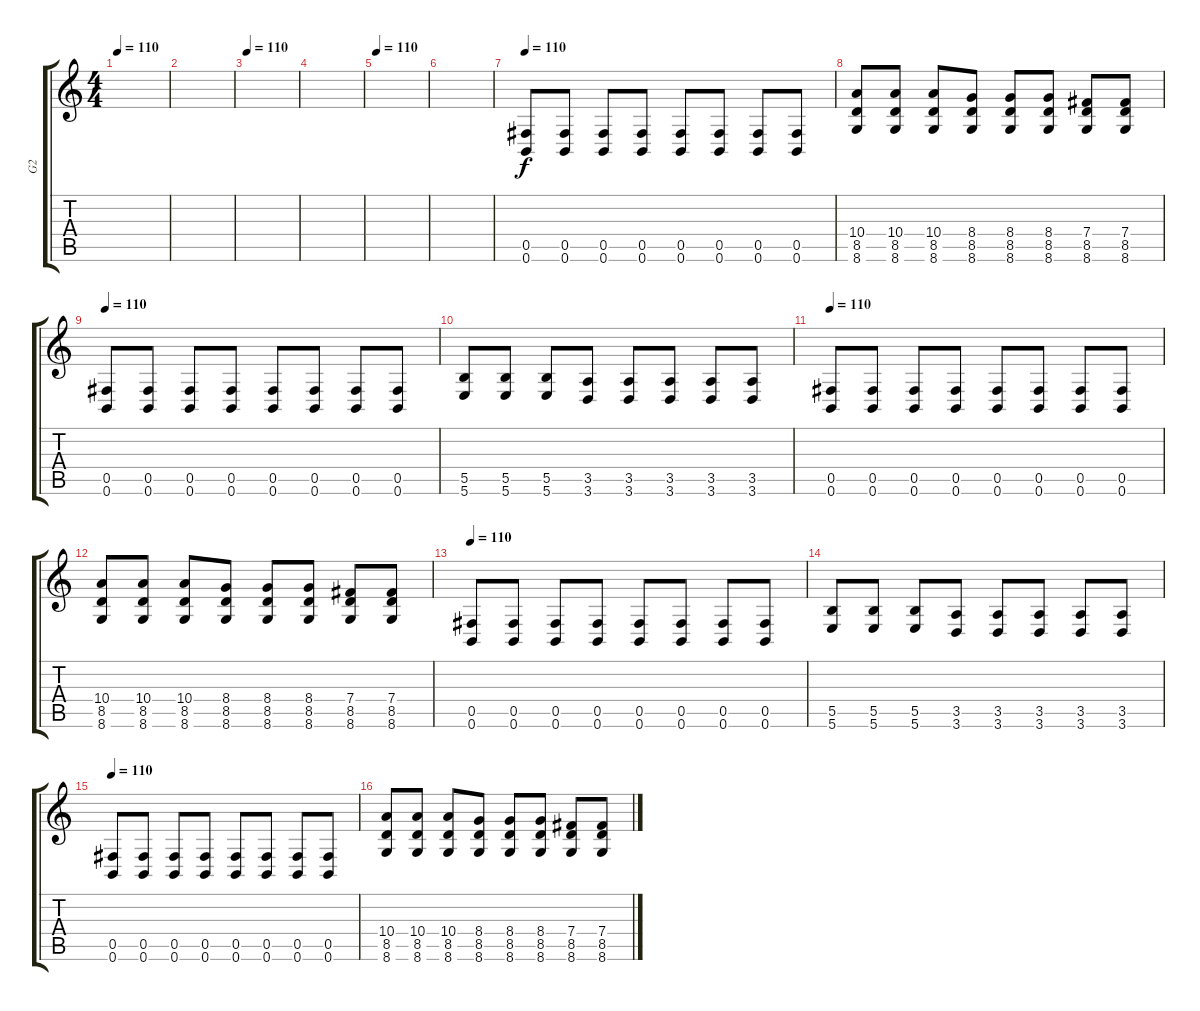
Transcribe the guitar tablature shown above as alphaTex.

\track ("G2" "G2") {instrument distortionguitar}
\staff {score tabs}
\tuning (Db4 Ab3 E3 B2 Gb2 B1) {hide}
\ts (4 4)
\tempo 110
\clef g2
\ks c
|
|
\tempo 110
|
|
\tempo 110
|
|
\tempo 110
(0.5 0.6).8{instrument distortionguitar} (0.5 0.6).8 (0.5 0.6).8 (0.5 0.6).8 (0.5 0.6).8 (0.5 0.6).8 (0.5 0.6).8 (0.5 0.6).8 |
(10.4 8.5 8.6).8 (10.4 8.5 8.6).8 (10.4 8.5 8.6).8 (8.4 8.5 8.6).8 (8.4 8.5 8.6).8 (8.4 8.5 8.6).8 (7.4 8.5 8.6).8 (7.4 8.5 8.6).8 |
\tempo 110
(0.5 0.6).8{instrument distortionguitar} (0.5 0.6).8 (0.5 0.6).8 (0.5 0.6).8 (0.5 0.6).8 (0.5 0.6).8 (0.5 0.6).8 (0.5 0.6).8 |
(5.5 5.6).8 (5.5 5.6).8 (5.5 5.6).8 (3.5 3.6).8 (3.5 3.6).8 (3.5 3.6).8 (3.5 3.6).8 (3.5 3.6).8 |
\tempo 110
(0.5 0.6).8{instrument distortionguitar} (0.5 0.6).8 (0.5 0.6).8 (0.5 0.6).8 (0.5 0.6).8 (0.5 0.6).8 (0.5 0.6).8 (0.5 0.6).8 |
(10.4 8.5 8.6).8 (10.4 8.5 8.6).8 (10.4 8.5 8.6).8 (8.4 8.5 8.6).8 (8.4 8.5 8.6).8 (8.4 8.5 8.6).8 (7.4 8.5 8.6).8 (7.4 8.5 8.6).8 |
\tempo 110
(0.5 0.6).8{instrument distortionguitar} (0.5 0.6).8 (0.5 0.6).8 (0.5 0.6).8 (0.5 0.6).8 (0.5 0.6).8 (0.5 0.6).8 (0.5 0.6).8 |
(5.5 5.6).8 (5.5 5.6).8 (5.5 5.6).8 (3.5 3.6).8 (3.5 3.6).8 (3.5 3.6).8 (3.5 3.6).8 (3.5 3.6).8 |
\tempo 110
(0.5 0.6).8{instrument distortionguitar} (0.5 0.6).8 (0.5 0.6).8 (0.5 0.6).8 (0.5 0.6).8 (0.5 0.6).8 (0.5 0.6).8 (0.5 0.6).8 |
(10.4 8.5 8.6).8 (10.4 8.5 8.6).8 (10.4 8.5 8.6).8 (8.4 8.5 8.6).8 (8.4 8.5 8.6).8 (8.4 8.5 8.6).8 (7.4 8.5 8.6).8 (7.4 8.5 8.6).8
